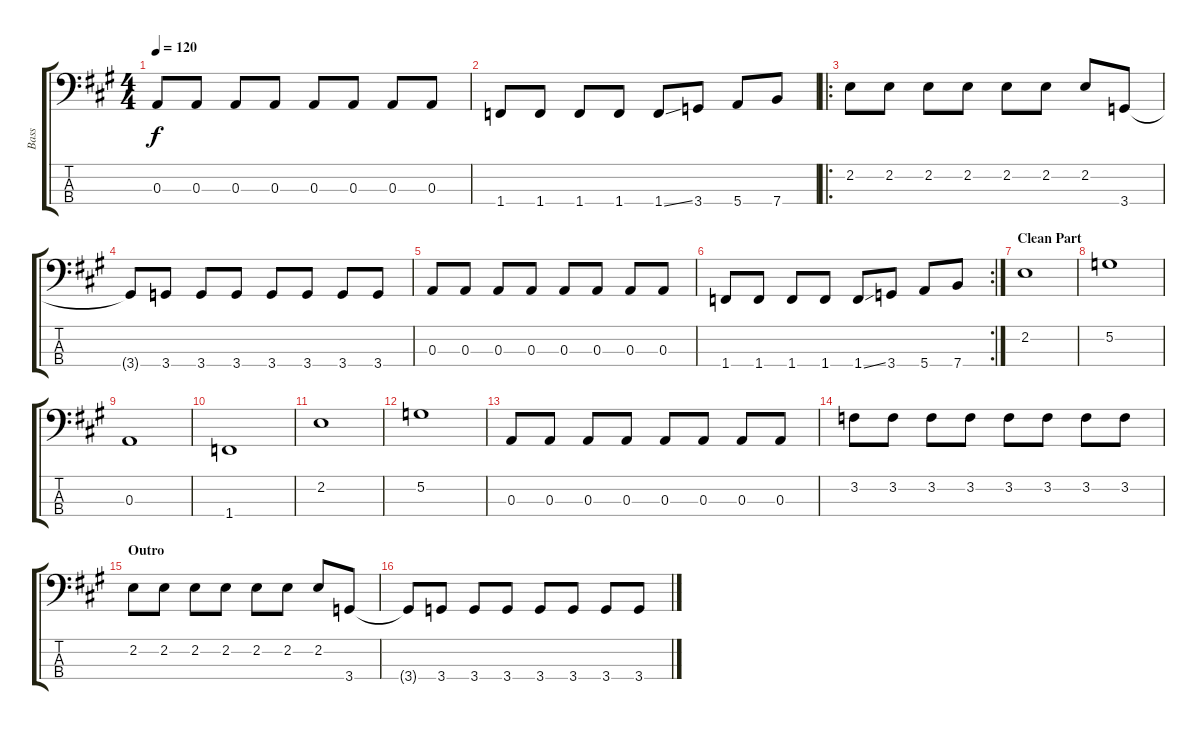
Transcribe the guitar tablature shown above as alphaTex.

\track ("Bass" "Bass") {instrument electricbassfinger}
\staff {score tabs}
\tuning (G2 D2 A1 E1) {hide}
\ts (4 4)
\tempo 120
\clef f4
\ks a
0.3.8{dy f} 0.3.8 0.3.8 0.3.8 0.3.8 0.3.8 0.3.8 0.3.8 |
1.4.8 1.4.8 1.4.8 1.4.8 1.4{ss}.8 3.4.8 5.4.8 7.4.8 |
\ro
2.2.8 2.2.8 2.2.8 2.2.8 2.2.8 2.2.8 2.2.8 3.4.8 |
3.4{t}.8 3.4.8 3.4.8 3.4.8 3.4.8 3.4.8 3.4.8 3.4.8 |
0.3.8 0.3.8 0.3.8 0.3.8 0.3.8 0.3.8 0.3.8 0.3.8 |
\rc 2
1.4.8 1.4.8 1.4.8 1.4.8 1.4{ss}.8 3.4.8 5.4.8 7.4.8 |
\section ("" "Clean Part")
2.2.1 |
5.2.1 |
0.3.1 |
1.4.1 |
2.2.1 |
5.2.1 |
0.3.8 0.3.8 0.3.8 0.3.8 0.3.8 0.3.8 0.3.8 0.3.8 |
3.2.8 3.2.8 3.2.8 3.2.8 3.2.8 3.2.8 3.2.8 3.2.8 |
\section ("" "Outro")
2.2.8 2.2.8 2.2.8 2.2.8 2.2.8 2.2.8 2.2.8 3.4.8 |
3.4{t}.8 3.4.8 3.4.8 3.4.8 3.4.8 3.4.8 3.4.8 3.4.8
